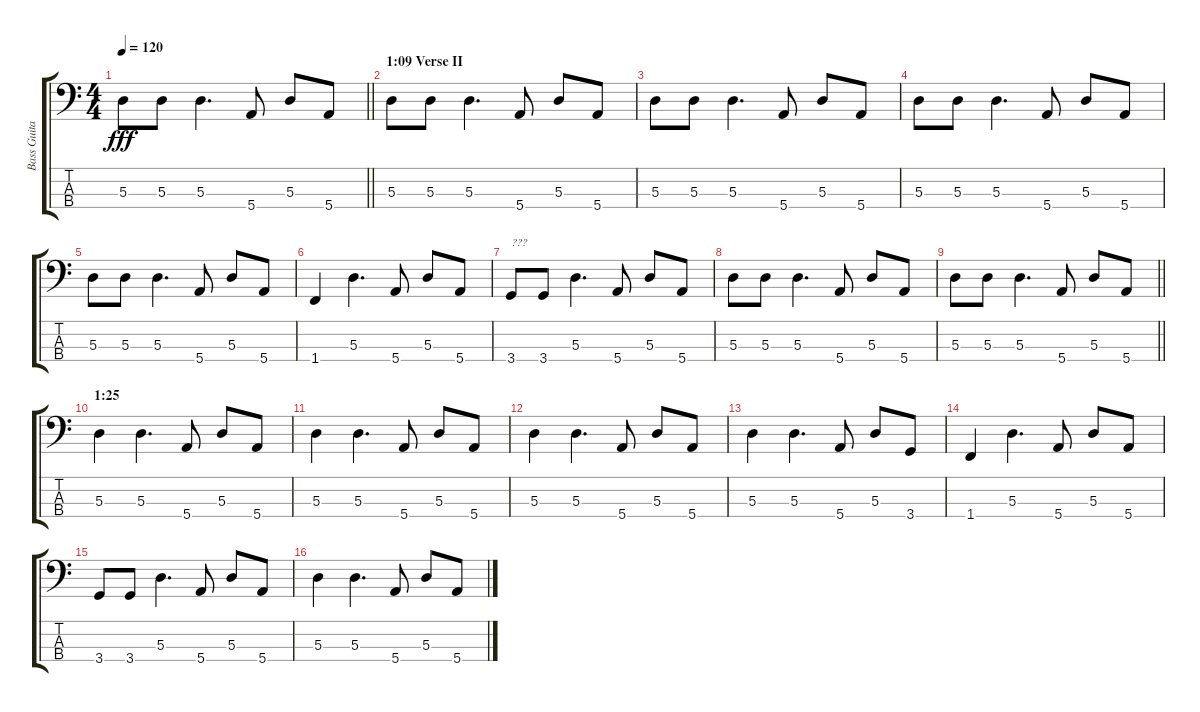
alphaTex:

\track ("Bass Guitar" "Bass Guita") {instrument acousticbass}
\staff {score tabs}
\tuning (G2 D2 A1 E1) {hide}
\ts (4 4)
\tempo 120
\clef f4
\barLineRight lightlight
\ks c
5.3.8{dy fff} 5.3.8 5.3.4{d} 5.4.8 5.3.8 5.4.8 |
\section ("" "1:09 Verse II")
5.3.8 5.3.8 5.3.4{d} 5.4.8 5.3.8 5.4.8 |
5.3.8 5.3.8 5.3.4{d} 5.4.8 5.3.8 5.4.8 |
5.3.8 5.3.8 5.3.4{d} 5.4.8 5.3.8 5.4.8 |
5.3.8 5.3.8 5.3.4{d} 5.4.8 5.3.8 5.4.8 |
1.4.4 5.3.4{d} 5.4.8 5.3.8 5.4.8 |
3.4.8{txt "???"} 3.4.8 5.3.4{d} 5.4.8 5.3.8 5.4.8 |
5.3.8 5.3.8 5.3.4{d} 5.4.8 5.3.8 5.4.8 |
\barLineRight lightlight
5.3.8 5.3.8 5.3.4{d} 5.4.8 5.3.8 5.4.8 |
\section ("" "1:25")
5.3.4 5.3.4{d} 5.4.8 5.3.8 5.4.8 |
5.3.4 5.3.4{d} 5.4.8 5.3.8 5.4.8 |
5.3.4 5.3.4{d} 5.4.8 5.3.8 5.4.8 |
5.3.4 5.3.4{d} 5.4.8 5.3.8 3.4.8 |
1.4.4 5.3.4{d} 5.4.8 5.3.8 5.4.8 |
3.4.8 3.4.8 5.3.4{d} 5.4.8 5.3.8 5.4.8 |
5.3.4 5.3.4{d} 5.4.8 5.3.8 5.4.8
